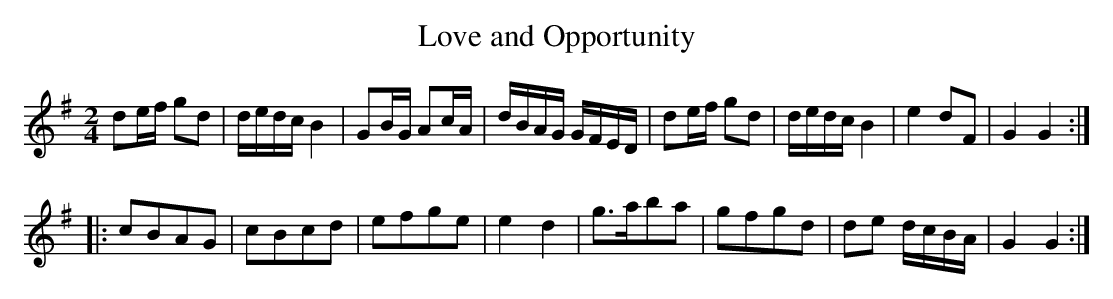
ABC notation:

X:1
T:Love and Opportunity
M:2/4
K:G major
d2ef g2d2| dedc B4| G2BG A2cA| dBAG GFED|\
d2ef g2d2| dedc B4| e4 d2F2| G4 G4::
c2B2A2G2| c2B2c2d2| e2f2g2e2| e4 d4|\
g3ab2a2| g2f2g2d2| d2e2 dcBA| G4 G4:|
